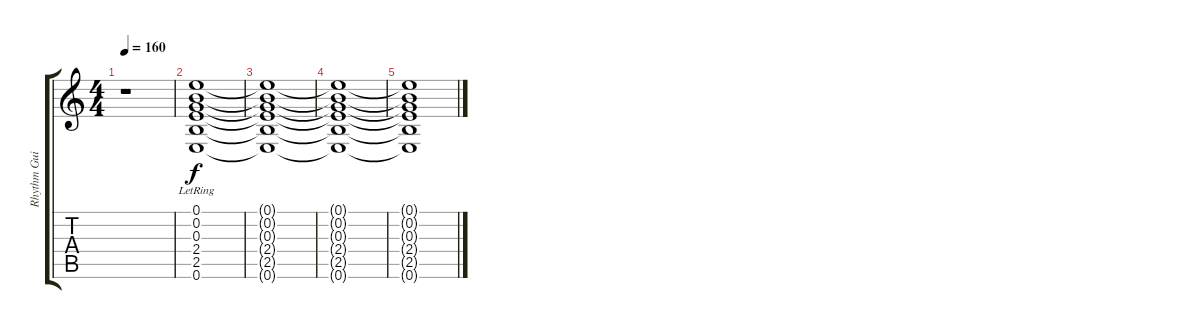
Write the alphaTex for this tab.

\track ("Rhythm Guitar" "Rhythm Gui") {instrument acousticguitarsteel}
\staff {score tabs}
\tuning (E4 B3 G3 D3 A2 E2) {hide}
\ts (4 4)
\tempo 160
\clef g2
\ks c
r.1{dy f} |
(0.1 0.2 0.3{lr} 2.4 2.5 0.6).1 |
(0.1{t} 0.2{t} 0.3{t} 2.4{t} 2.5{t} 0.6{t}).1 |
(0.1{t} 0.2{t} 0.3{t} 2.4{t} 2.5{t} 0.6{t}).1 |
(0.1{t} 0.2{t} 0.3{t} 2.4{t} 2.5{t} 0.6{t}).1
